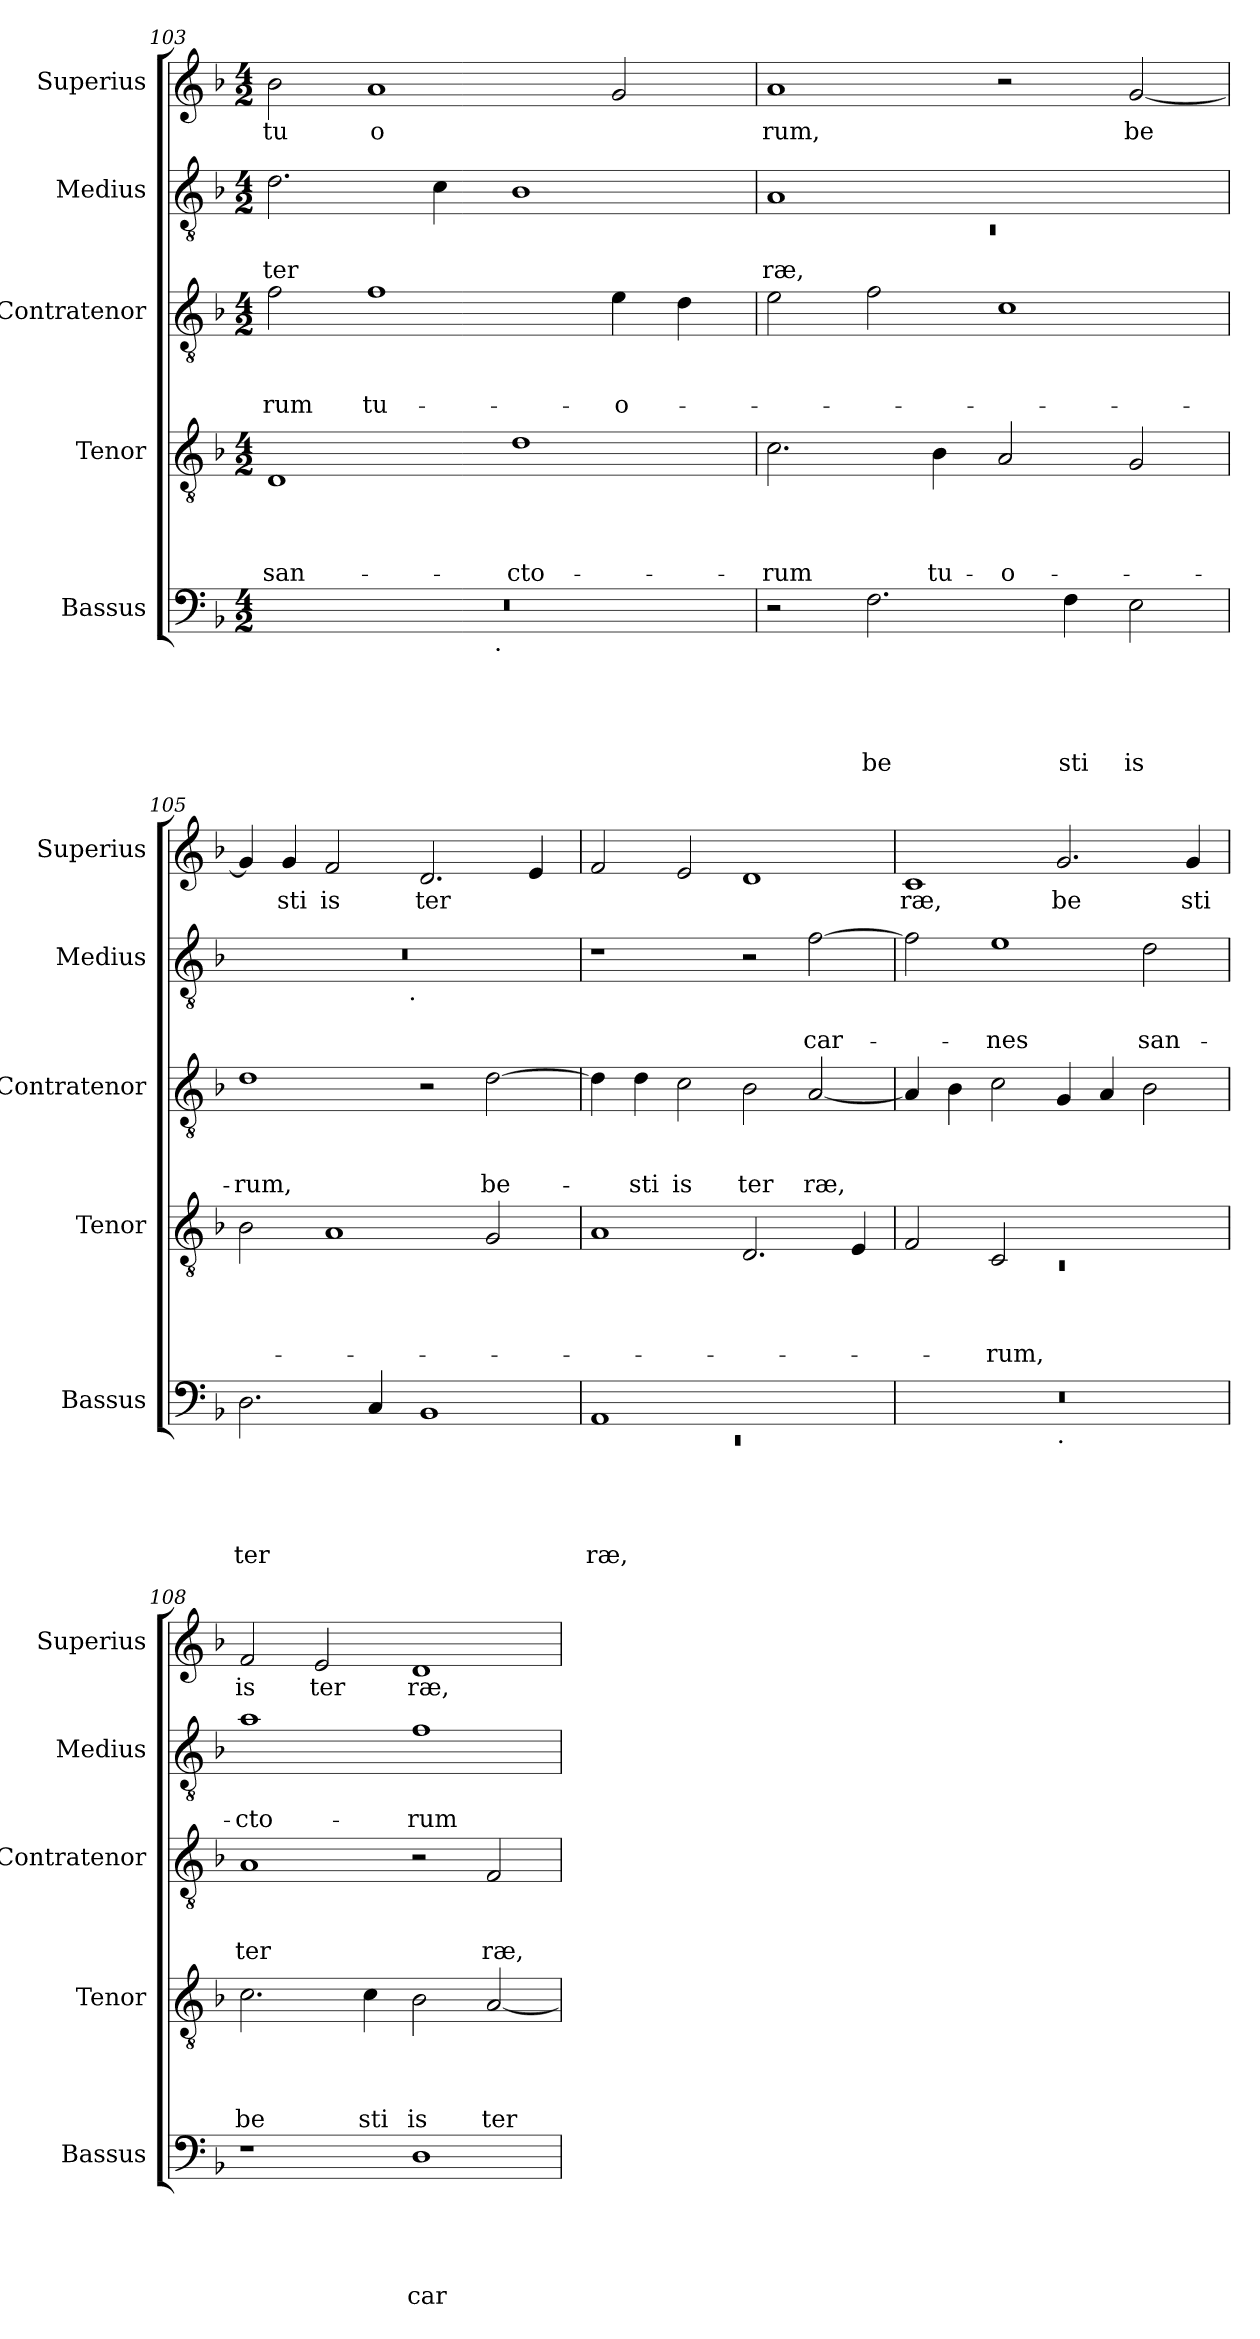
**kern	**text	**text	**text	**text	**text	**kern	**text	**text	**text	**text	**kern	**text	**text	**text	**kern	**text	**text	**kern	**text
*part5	*part5	*part5	*part5	*part5	*part5	*part4	*part4	*part4	*part4	*part4	*part3	*part3	*part3	*part3	*part2	*part2	*part2	*part1	*part1
*staff5	*staff5	*staff5	*staff5	*staff5	*staff5	*staff4	*staff4	*staff4	*staff4	*staff4	*staff3	*staff3	*staff3	*staff3	*staff2	*staff2	*staff2	*staff1	*staff1
*I"Bassus	*	*	*	*	*	*I"Tenor	*	*	*	*	*I"Contratenor	*	*	*	*I"Medius	*	*	*I"Superius	*
*I'Bassus	*	*	*	*	*	*I'Tenor	*	*	*	*	*I'Contratenor	*	*	*	*I'Medius	*	*	*I'Superius	*
*clefF4	*	*	*	*	*	*clefGv2	*	*	*	*	*clefGv2	*	*	*	*clefGv2	*	*	*clefG2	*
*k[b-]	*	*	*	*	*	*k[b-]	*	*	*	*	*k[b-]	*	*	*	*k[b-]	*	*	*k[b-]	*
*F:	*	*	*	*	*	*F:	*	*	*	*	*F:	*	*	*	*F:	*	*	*F:	*
*M4/2	*	*	*	*	*	*M4/2	*	*	*	*	*M4/2	*	*	*	*M4/2	*	*	*M4/2	*
=103	=103	=103	=103	=103	=103	=103	=103	=103	=103	=103	=103	=103	=103	=103	=103	=103	=103	=103	=103
!	!	!	!	!	!	!	!	!	!	!LO:LY:b	!	!	!	!LO:LY:b	!	!	!LO:LY:b	!	!LO:LY:b
*^	*	*	*	*	*	*	*	*	*	*	*	*	*	*	*	*	*	*	*
0r	2ryy	.	.	.	.	.	1D	.	.	.	san-	2f\	.	.	-rum	2.d\	.	ter	2b-\	tu
!	!	!	!	!	!	!	!	!	!	!	!	!	!	!	!LO:LY:b	!	!	!	!	!LO:LY:b:rj
.	4...ryy	.	.	.	.	.	.	.	.	.	.	1f	.	.	tu-	.	.	.	1a	o
.	.	.	.	.	.	.	.	.	.	.	.	.	.	.	.	4c\	.	.	.	.
!	!LO:TX:b:t=.	!	!	!	!	!	!	!	!	!	!	!	!	!	!	!	!	!	!	!
.	1ryy	.	.	.	.	.	.	.	.	.	.	.	.	.	.	.	.	.	.	.
!	!	!	!	!	!	!	!	!	!	!	!LO:LY:b	!	!	!	!	!	!	!	!	!
.	.	.	.	.	.	.	1d	.	.	.	-cto-	.	.	.	.	1B-	.	.	.	.
!	!	!	!	!	!	!	!	!	!	!	!	!	!	!	!LO:LY:b	!	!	!	!	!
.	.	.	.	.	.	.	.	.	.	.	.	4e\	.	.	-o-	.	.	.	2g/	.
.	.	.	.	.	.	.	.	.	.	.	.	4d\	.	.	.	.	.	.	.	.
.	32ryy	.	.	.	.	.	.	.	.	.	.	.	.	.	.	.	.	.	.	.
=104	=104	=104	=104	=104	=104	=104	=104	=104	=104	=104	=104	=104	=104	=104	=104	=104	=104	=104	=104	=104
*	*	*	*	*	*	*	*	*	*	*	*	*	*	*	*	*^	*	*	*	*
!	!	!	!	!	!	!	!	!	!	!	!LO:LY:b	!	!	!	!	!	!LO:N:vis=1	!	!LO:LY:b	!	!LO:LY:b
*v	*v	*	*	*	*	*	*	*	*	*	*	*	*	*	*	*	*	*	*	*	*
2r	.	.	.	.	.	2.c\	.	.	.	-rum	2e\	.	.	.	1A	0rC	.	ræ,	1a	rum,
!	!	!	!	!	!LO:LY:b	!	!	!	!	!	!	!	!	!	!	!	!	!	!	!
2.F\	.	.	.	.	be	.	.	.	.	.	2f\	.	.	.	.	.	.	.	.	.
!	!	!	!	!	!	!	!	!	!	!LO:LY:b	!	!	!	!	!	!	!	!	!	!
.	.	.	.	.	.	4B-\	.	.	.	tu-	.	.	.	.	.	.	.	.	.	.
!	!	!	!	!	!	!	!	!	!	!LO:LY:b	!	!	!	!	!	!	!	!	!	!
.	.	.	.	.	.	2A/	.	.	.	-o-	1c	.	.	.	1ryy	.	.	.	2r	.
!	!	!	!	!	!LO:LY:b	!	!	!	!	!	!	!	!	!	!	!	!	!	!	!
4F\	.	.	.	.	sti	.	.	.	.	.	.	.	.	.	.	.	.	.	.	.
!	!	!	!	!	!LO:LY:b	!	!	!	!	!	!	!	!	!	!	!	!	!	!	!LO:LY:b
2E\	.	.	.	.	is	2G/	.	.	.	.	.	.	.	.	.	.	.	.	[<2g/	be
=105	=105	=105	=105	=105	=105	=105	=105	=105	=105	=105	=105	=105	=105	=105	=105	=105	=105	=105	=105	=105
!	!	!	!	!	!LO:LY:b	!	!	!	!	!	!	!	!	!LO:LY:b	!	!	!	!	!	!
2.D\	.	.	.	.	ter	2B-\	.	.	.	.	1d	.	.	-rum,	0r	2ryy	.	.	4g/]	.
!	!	!	!	!	!	!	!	!	!	!	!	!	!	!	!	!	!	!	!	!LO:LY:b
.	.	.	.	.	.	.	.	.	.	.	.	.	.	.	.	.	.	.	4g/	sti
!	!	!	!	!	!	!	!	!	!	!	!	!	!	!	!	!	!	!	!	!LO:LY:b
.	.	.	.	.	.	1A	.	.	.	.	.	.	.	.	.	4...ryy	.	.	2f/	is
4C/	.	.	.	.	.	.	.	.	.	.	.	.	.	.	.	.	.	.	.	.
!	!	!	!	!	!	!	!	!	!	!	!	!	!	!	!	!LO:TX:b:t=.	!	!	!	!
.	.	.	.	.	.	.	.	.	.	.	.	.	.	.	.	1ryy	.	.	.	.
!	!	!	!	!	!	!	!	!	!	!	!	!	!	!	!	!	!	!	!	!LO:LY:b
1BB-	.	.	.	.	.	.	.	.	.	.	2r	.	.	.	.	.	.	.	2.d/	ter
!	!	!	!	!	!	!	!	!	!	!	!	!	!	!LO:LY:b	!	!	!	!	!	!
.	.	.	.	.	.	2G/	.	.	.	.	[>2d\	.	.	be-	.	.	.	.	.	.
.	.	.	.	.	.	.	.	.	.	.	.	.	.	.	.	.	.	.	4e/	.
.	.	.	.	.	.	.	.	.	.	.	.	.	.	.	.	32ryy	.	.	.	.
!!LO:PB:g=z
=106	=106	=106	=106	=106	=106	=106	=106	=106	=106	=106	=106	=106	=106	=106	=106	=106	=106	=106	=106	=106
*^	*	*	*	*	*	*	*	*	*	*	*	*	*	*	*	*	*	*	*	*
!	!LO:N:vis=1	!	!	!	!	!LO:LY:b	!	!	!	!	!	!	!	!	!	!	!	!	!	!	!
*	*	*	*	*	*	*	*	*	*	*	*	*	*	*	*	*v	*v	*	*	*	*
1AA	0rEE	.	.	.	.	ræ,	1A	.	.	.	.	4d\]	.	.	.	1r	.	.	2f/	.
!	!	!	!	!	!	!	!	!	!	!	!	!	!	!	!LO:LY:b	!	!	!	!	!
.	.	.	.	.	.	.	.	.	.	.	.	4d\	.	.	-sti	.	.	.	.	.
!	!	!	!	!	!	!	!	!	!	!	!	!	!	!	!LO:LY:b	!	!	!	!	!
.	.	.	.	.	.	.	.	.	.	.	.	2c\	.	.	is	.	.	.	2e/	.
!	!	!	!	!	!	!	!	!	!	!	!	!	!	!	!LO:LY:b	!	!	!	!	!
1ryy	.	.	.	.	.	.	2.D/	.	.	.	.	2B-\	.	.	ter	2r	.	.	1d	.
!	!	!	!	!	!	!	!	!	!	!	!	!	!	!	!LO:LY:b	!	!	!LO:LY:b	!	!
.	.	.	.	.	.	.	.	.	.	.	.	[<2A/	.	.	ræ,	[>2f\	.	car-	.	.
.	.	.	.	.	.	.	4E/	.	.	.	.	.	.	.	.	.	.	.	.	.
=107	=107	=107	=107	=107	=107	=107	=107	=107	=107	=107	=107	=107	=107	=107	=107	=107	=107	=107	=107	=107
*	*	*	*	*	*	*	*^	*	*	*	*	*	*	*	*	*	*	*	*	*
!	!	!	!	!	!	!	!	!LO:N:vis=1	!	!	!	!	!	!	!	!	!	!	!	!	!LO:LY:b
0r	1ryy	.	.	.	.	.	2F/	0rC	.	.	.	.	4A/]	.	.	.	2f\]	.	.	1c	ræ,
.	.	.	.	.	.	.	.	.	.	.	.	.	4B-\	.	.	.	.	.	.	.	.
!	!	!	!	!	!	!	!	!	!	!	!	!LO:LY:b	!	!	!	!	!	!	!LO:LY:b	!	!
.	.	.	.	.	.	.	2C/	.	.	.	.	-rum,	2c\	.	.	.	1e	.	-nes	.	.
!	!LO:TX:b:t=.	!	!	!	!	!	!	!	!	!	!	!	!	!	!	!	!	!	!	!	!
!	!	!	!	!	!	!	!	!	!	!	!	!	!	!	!	!	!	!	!	!	!LO:LY:b
.	1ryy	.	.	.	.	.	1ryy	.	.	.	.	.	4G/	.	.	.	.	.	.	2.g/	be
.	.	.	.	.	.	.	.	.	.	.	.	.	4A/	.	.	.	.	.	.	.	.
!	!	!	!	!	!	!	!	!	!	!	!	!	!	!	!	!	!	!	!LO:LY:b	!	!
.	.	.	.	.	.	.	.	.	.	.	.	.	2B-\	.	.	.	2d\	.	san-	.	.
!	!	!	!	!	!	!	!	!	!	!	!	!	!	!	!	!	!	!	!	!	!LO:LY:b
.	.	.	.	.	.	.	.	.	.	.	.	.	.	.	.	.	.	.	.	4g/	sti
*	*	*	*	*	*	*	*v	*v	*	*	*	*	*	*	*	*	*	*	*	*	*
=108	=108	=108	=108	=108	=108	=108	=108	=108	=108	=108	=108	=108	=108	=108	=108	=108	=108	=108	=108	=108
!	!	!	!	!	!	!	!	!	!	!	!LO:LY:b	!	!	!	!LO:LY:b	!	!	!LO:LY:b	!	!LO:LY:b
*v	*v	*	*	*	*	*	*	*	*	*	*	*	*	*	*	*	*	*	*	*
1r	.	.	.	.	.	2.c\	.	.	.	be	1A	.	.	ter	1a	.	-cto-	2f/	is
!	!	!	!	!	!	!	!	!	!	!	!	!	!	!	!	!	!	!	!LO:LY:b
.	.	.	.	.	.	.	.	.	.	.	.	.	.	.	.	.	.	2e/	ter
!	!	!	!	!	!	!	!	!	!	!LO:LY:b	!	!	!	!	!	!	!	!	!
.	.	.	.	.	.	4c\	.	.	.	sti	.	.	.	.	.	.	.	.	.
!	!	!	!	!	!LO:LY:b	!	!	!	!	!LO:LY:b	!	!	!	!	!	!	!LO:LY:b	!	!LO:LY:b
1D	.	.	.	.	car	2B-\	.	.	.	is	2r	.	.	.	1f	.	-rum	1d	ræ,
!	!	!	!	!	!	!	!	!	!	!LO:LY:b	!	!	!	!LO:LY:b	!	!	!	!	!
.	.	.	.	.	.	[<2A/	.	.	.	ter	2F/	.	.	ræ,	.	.	.	.	.
=	=	=	=	=	=	=	=	=	=	=	=	=	=	=	=	=	=	=	=
*-	*-	*-	*-	*-	*-	*-	*-	*-	*-	*-	*-	*-	*-	*-	*-	*-	*-	*-	*-
